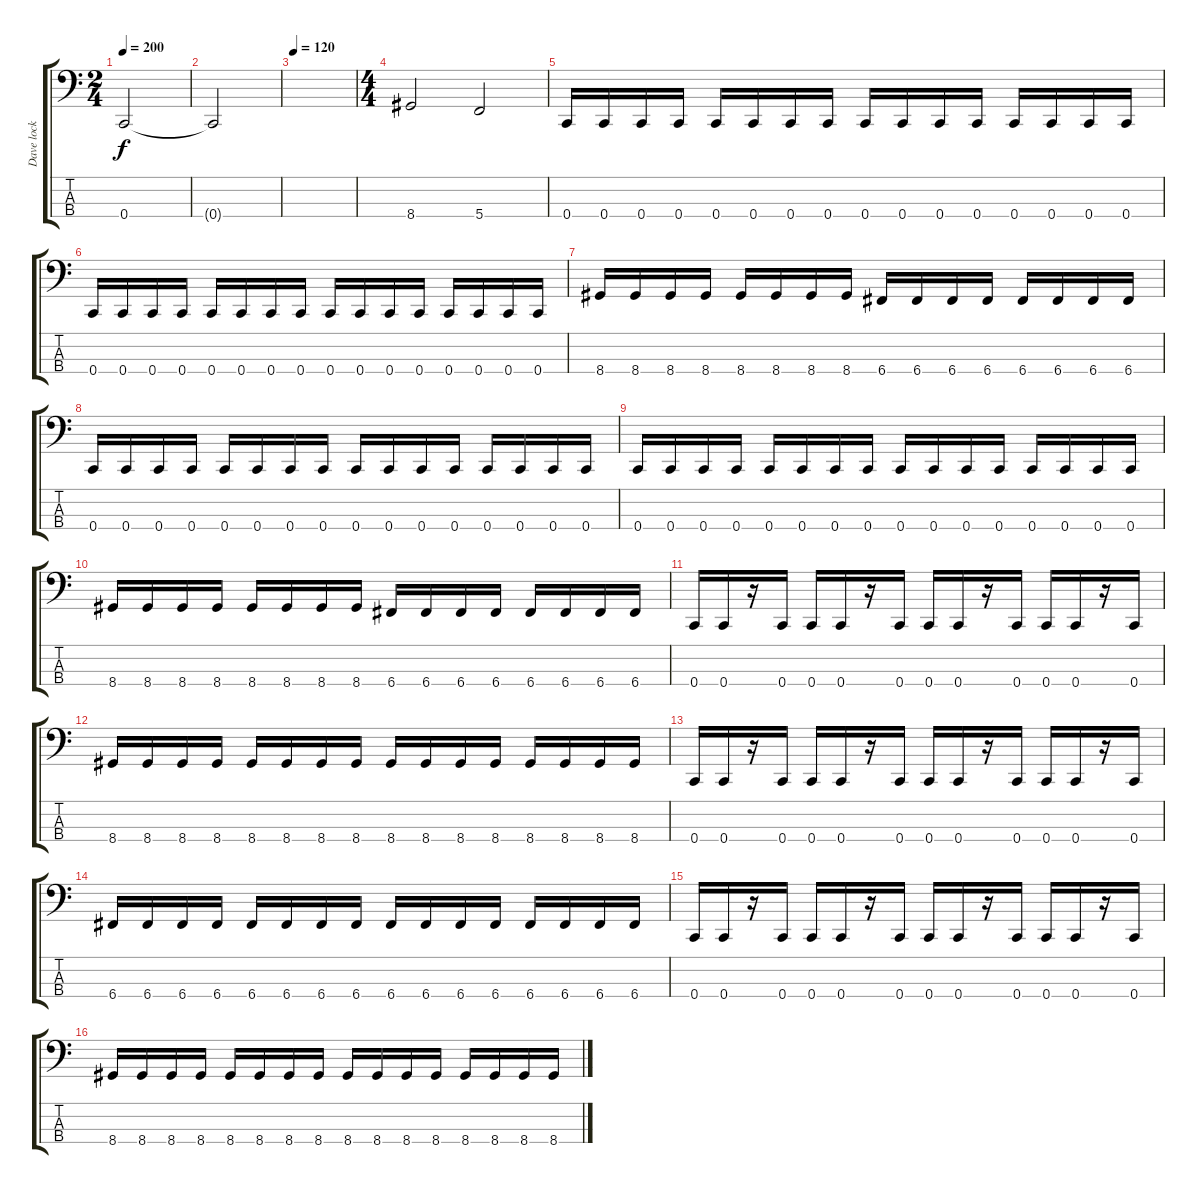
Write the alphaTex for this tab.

\track ("Dave lock" "Dave lock") {instrument electricbassfinger}
\staff {score tabs}
\tuning (Eb2 Bb1 F1 C1) {hide}
\ts (2 4)
\tempo 200
\clef f4
\ks c
0.4{t}.2{dy f} |
0.4{t}.2 |
\tempo 120
|
\ts (4 4)
8.4.2 5.4.2 |
0.4.16 0.4.16 0.4.16 0.4.16 0.4.16 0.4.16 0.4.16 0.4.16 0.4.16 0.4.16 0.4.16 0.4.16 0.4.16 0.4.16 0.4.16 0.4.16 |
0.4.16 0.4.16 0.4.16 0.4.16 0.4.16 0.4.16 0.4.16 0.4.16 0.4.16 0.4.16 0.4.16 0.4.16 0.4.16 0.4.16 0.4.16 0.4.16 |
8.4.16 8.4.16 8.4.16 8.4.16 8.4.16 8.4.16 8.4.16 8.4.16 6.4.16 6.4.16 6.4.16 6.4.16 6.4.16 6.4.16 6.4.16 6.4.16 |
0.4.16 0.4.16 0.4.16 0.4.16 0.4.16 0.4.16 0.4.16 0.4.16 0.4.16 0.4.16 0.4.16 0.4.16 0.4.16 0.4.16 0.4.16 0.4.16 |
0.4.16 0.4.16 0.4.16 0.4.16 0.4.16 0.4.16 0.4.16 0.4.16 0.4.16 0.4.16 0.4.16 0.4.16 0.4.16 0.4.16 0.4.16 0.4.16 |
8.4.16 8.4.16 8.4.16 8.4.16 8.4.16 8.4.16 8.4.16 8.4.16 6.4.16 6.4.16 6.4.16 6.4.16 6.4.16 6.4.16 6.4.16 6.4.16 |
0.4.16 0.4.16 r.16 0.4.16 0.4.16 0.4.16 r.16 0.4.16 0.4.16 0.4.16 r.16 0.4.16 0.4.16 0.4.16 r.16 0.4.16 |
8.4.16 8.4.16 8.4.16 8.4.16 8.4.16 8.4.16 8.4.16 8.4.16 8.4.16 8.4.16 8.4.16 8.4.16 8.4.16 8.4.16 8.4.16 8.4.16 |
0.4.16 0.4.16 r.16 0.4.16 0.4.16 0.4.16 r.16 0.4.16 0.4.16 0.4.16 r.16 0.4.16 0.4.16 0.4.16 r.16 0.4.16 |
6.4.16 6.4.16 6.4.16 6.4.16 6.4.16 6.4.16 6.4.16 6.4.16 6.4.16 6.4.16 6.4.16 6.4.16 6.4.16 6.4.16 6.4.16 6.4.16 |
0.4.16 0.4.16 r.16 0.4.16 0.4.16 0.4.16 r.16 0.4.16 0.4.16 0.4.16 r.16 0.4.16 0.4.16 0.4.16 r.16 0.4.16 |
8.4.16 8.4.16 8.4.16 8.4.16 8.4.16 8.4.16 8.4.16 8.4.16 8.4.16 8.4.16 8.4.16 8.4.16 8.4.16 8.4.16 8.4.16 8.4.16
